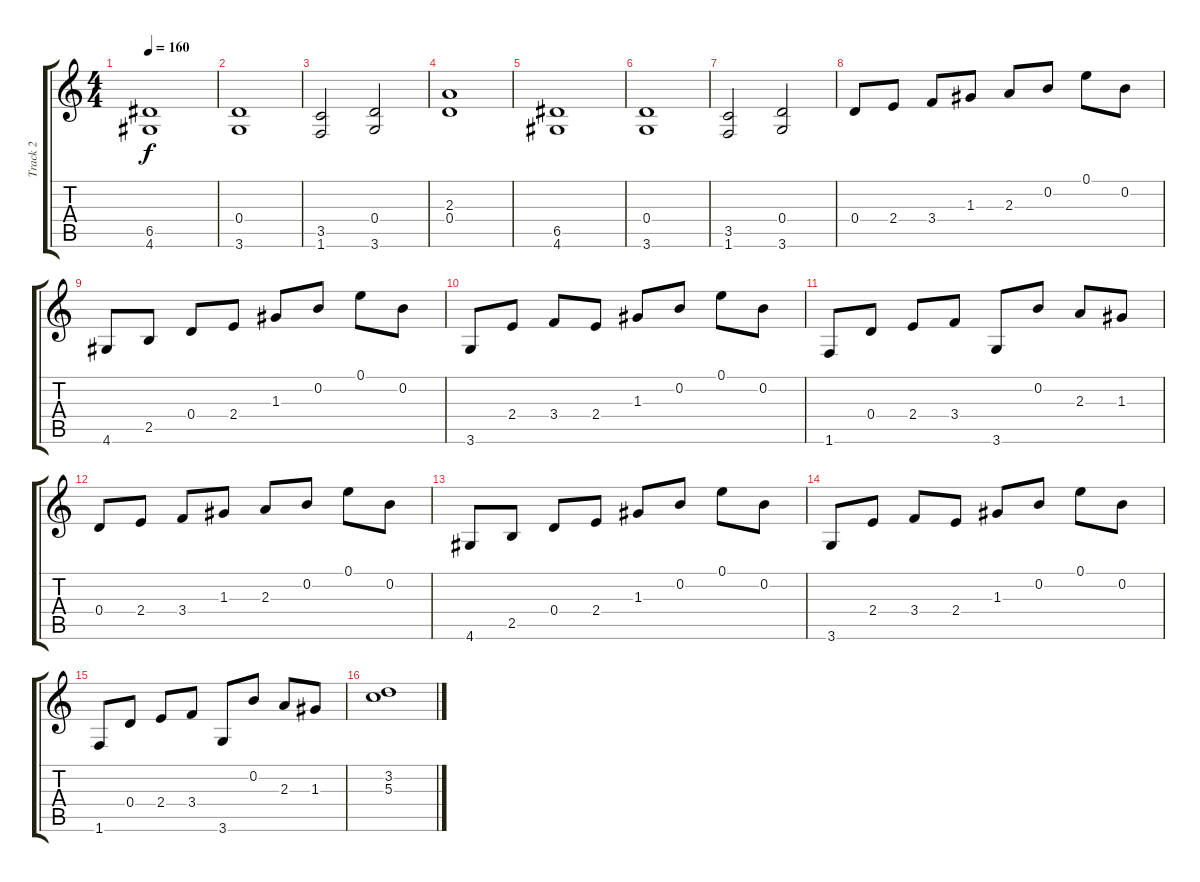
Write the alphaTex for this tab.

\track ("Track 2" "Track 2") {instrument distortionguitar}
\staff {score tabs}
\tuning (E4 B3 G3 D3 A2 E2) {hide}
\ts (4 4)
\tempo 160
\clef g2
\ks c
(6.5 4.6).1{dy f} |
(0.4 3.6).1 |
(3.5 1.6).2 (0.4 3.6).2 |
(2.3 0.4).1 |
(6.5 4.6).1 |
(0.4 3.6).1 |
(3.5 1.6).2 (0.4 3.6).2 |
0.4.8 2.4.8 3.4.8 1.3.8 2.3.8 0.2.8 0.1.8 0.2.8 |
4.6.8 2.5.8 0.4.8 2.4.8 1.3.8 0.2.8 0.1.8 0.2.8 |
3.6.8 2.4.8 3.4.8 2.4.8 1.3.8 0.2.8 0.1.8 0.2.8 |
1.6.8 0.4.8 2.4.8 3.4.8 3.6.8 0.2.8 2.3.8 1.3.8 |
0.4.8 2.4.8 3.4.8 1.3.8 2.3.8 0.2.8 0.1.8 0.2.8 |
4.6.8 2.5.8 0.4.8 2.4.8 1.3.8 0.2.8 0.1.8 0.2.8 |
3.6.8 2.4.8 3.4.8 2.4.8 1.3.8 0.2.8 0.1.8 0.2.8 |
1.6.8 0.4.8 2.4.8 3.4.8 3.6.8 0.2.8 2.3.8 1.3.8 |
(3.2 5.3).1
